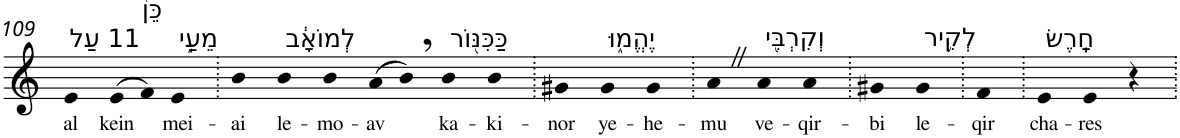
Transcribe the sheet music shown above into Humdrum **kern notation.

**kern	**text
*part1	*part1
*staff1	*staff1
*I"Piano	*
*I'Pno	*
!!LO:PB:g=z
*clefG2	*
*k[]	*
=109	=109
!LO:TX:a:t=11 עַל	!
!	!LO:LY:b
4e	al
!LO:TX:a:t=כֵּן֙	!
!	!LO:LY:b
(>8e	kein
8f)	.
!LO:TX:a:t=מֵעַ֣י	!
!	!LO:LY:b
4e	mei-
=110.	=110.
!	!LO:LY:b
4b	-ai
!LO:TX:a:t=לְמוֹאָ֔ב	!
!	!LO:LY:b
4b	le-
!	!LO:LY:b
4b	-mo-
!	!LO:LY:b
(8a	-av
8b,)	.
!LO:TX:a:t=כַּכִּנּ֖וֹר	!
!	!LO:LY:b
4b	ka-
!	!LO:LY:b
4b	-ki-
=111.	=111.
!	!LO:LY:b
4g#X	-nor
!LO:TX:a:t=יֶהֱמ֑וּ	!
!	!LO:LY:b
4g#	ye-
!	!LO:LY:b
4g#	-he-
=112.	=112.
!	!LO:LY:b
4aZ	-mu
!LO:TX:a:t=וְקִרְבִּ֖י	!
!	!LO:LY:b
4a	ve-
!	!LO:LY:b
4a	-qir-
=113.	=113.
!	!LO:LY:b
4g#X	-bi
!LO:TX:a:t=לְקִ֥יר	!
!	!LO:LY:b
4g#	le-
=114.	=114.
!	!LO:LY:b
4f	-qir
=115.	=115.
!LO:TX:a:t=חָֽרֶשׂ	!
!	!LO:LY:b
4e	cha-
!	!LO:LY:b
4e	-res
4r	.
=.	=.
*-	*-
